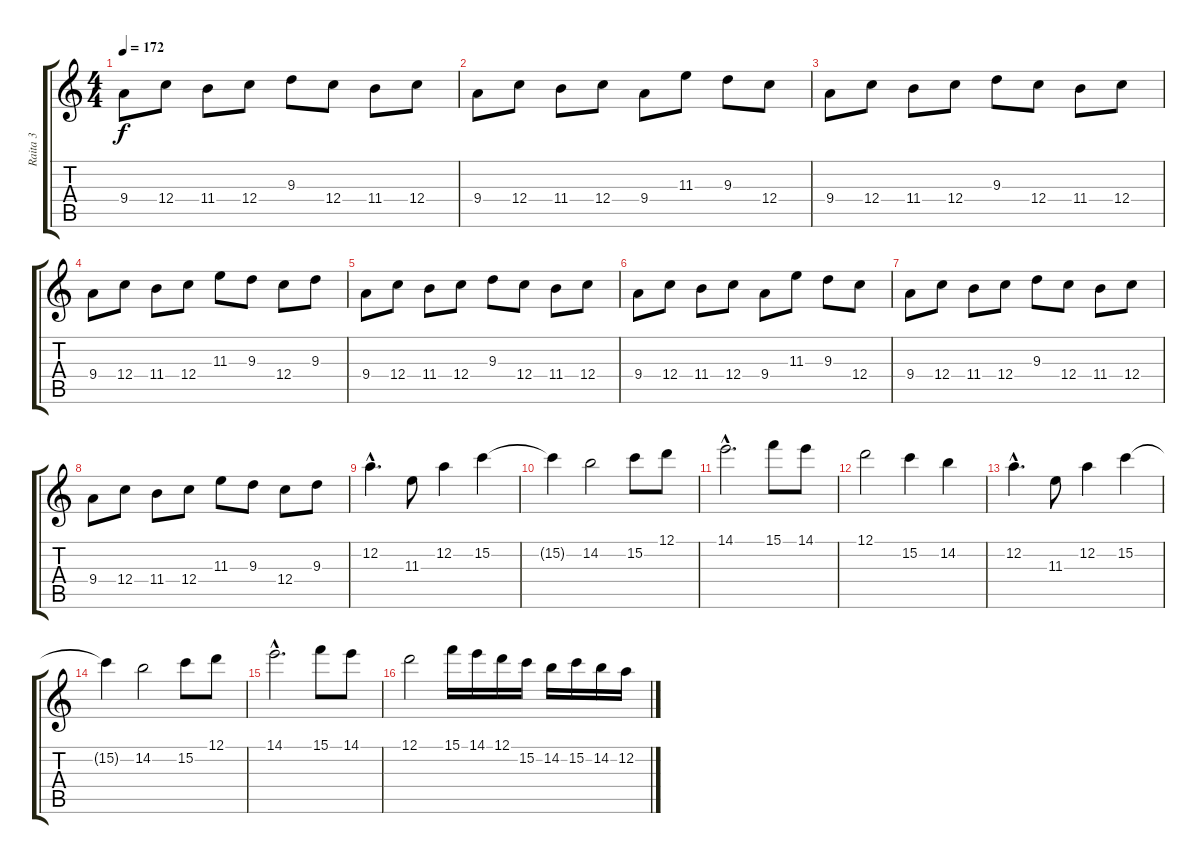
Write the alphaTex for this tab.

\track ("Raita 3" "Raita 3") {instrument overdrivenguitar}
\staff {score tabs}
\tuning (D4 A3 F3 C3 G2 D2) {hide}
\ts (4 4)
\tempo 172
\clef g2
\ks c
9.4.8{dy f} 12.4.8 11.4.8 12.4.8 9.3.8 12.4.8 11.4.8 12.4.8 |
9.4.8 12.4.8 11.4.8 12.4.8 9.4.8 11.3.8 9.3.8 12.4.8 |
9.4.8 12.4.8 11.4.8 12.4.8 9.3.8 12.4.8 11.4.8 12.4.8 |
9.4.8 12.4.8 11.4.8 12.4.8 11.3.8 9.3.8 12.4.8 9.3.8 |
9.4.8 12.4.8 11.4.8 12.4.8 9.3.8 12.4.8 11.4.8 12.4.8 |
9.4.8 12.4.8 11.4.8 12.4.8 9.4.8 11.3.8 9.3.8 12.4.8 |
9.4.8 12.4.8 11.4.8 12.4.8 9.3.8 12.4.8 11.4.8 12.4.8 |
9.4.8 12.4.8 11.4.8 12.4.8 11.3.8 9.3.8 12.4.8 9.3.8 |
12.2{hac}.4{d} 11.3.8 12.2.4 15.2.4 |
15.2{t}.4 14.2.2 15.2.8 12.1.8 |
14.1{hac}.2{d} 15.1.8 14.1.8 |
12.1.2 15.2.4 14.2.4 |
12.2{hac}.4{d} 11.3.8 12.2.4 15.2.4 |
15.2{t}.4 14.2.2 15.2.8 12.1.8 |
14.1{hac}.2{d} 15.1.8 14.1.8 |
12.1.2 15.1.16 14.1.16 12.1.16 15.2.16 14.2.16 15.2.16 14.2.16 12.2.16
